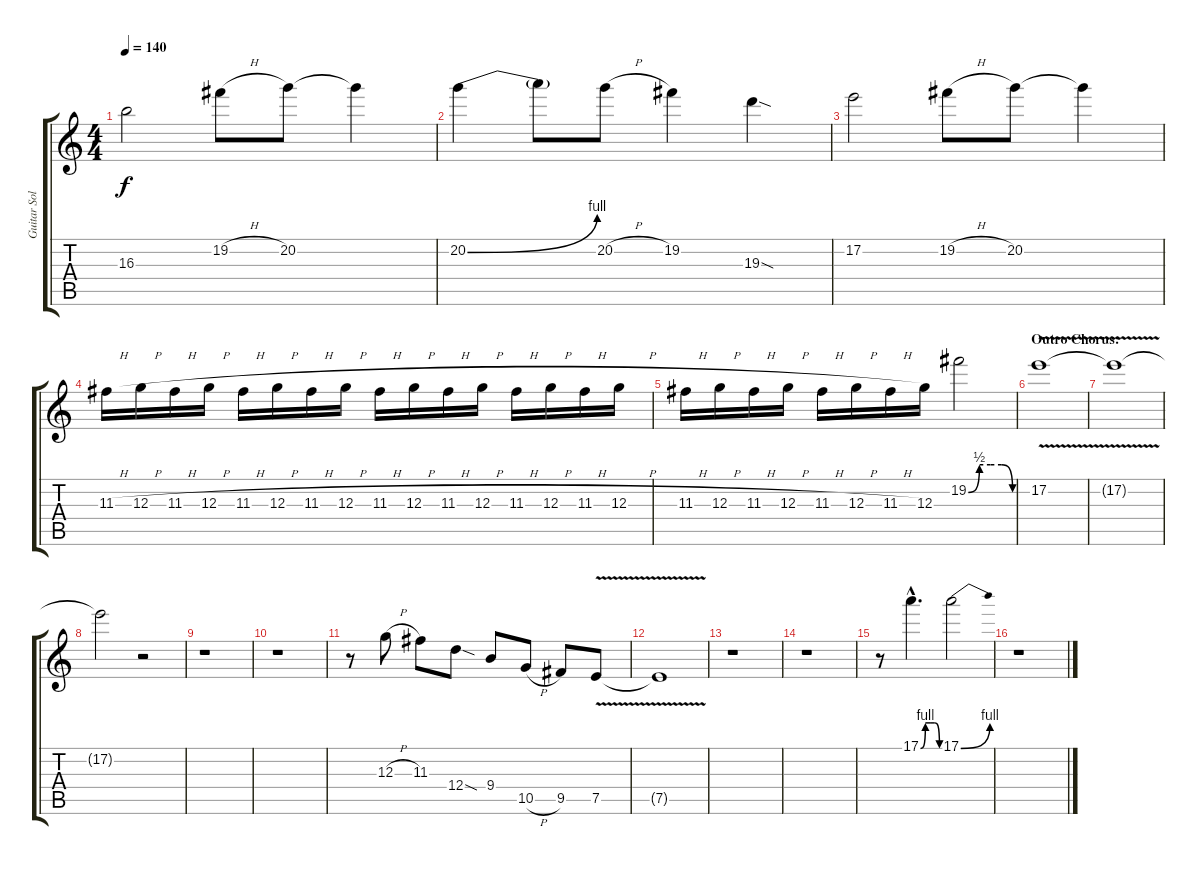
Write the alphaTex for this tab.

\track ("Guitar Solo's" "Guitar Sol") {instrument distortionguitar}
\staff {score tabs}
\tuning (E4 B3 G3 D3 A2 E2) {hide}
\ts (4 4)
\tempo 140
\clef g2
\ks c
16.3.2{dy f} 19.2{h}.8 20.2.8 20.2{t}.4 |
20.2{be (bend 0 0 60 4)}.4 20.2{t}.8 20.2{h}.8 19.2.4 19.3{sod}.4 |
17.2.2 19.2{h}.8 20.2.8 20.2{t}.4 |
11.3{h}.16 12.3{h}.16 11.3{h}.16 12.3{h}.16 11.3{h}.16 12.3{h}.16 11.3{h}.16 12.3{h}.16 11.3{h}.16 12.3{h}.16 11.3{h}.16 12.3{h}.16 11.3{h}.16 12.3{h}.16 11.3{h}.16 12.3{h}.16 |
11.3{h}.16 12.3{h}.16 11.3{h}.16 12.3{h}.16 11.3{h}.16 12.3{h}.16 11.3{h}.16 12.3.16 19.2{be (custom 0 0 15 2 30 2 45 2 60 0)}.2 |
\section ("" "Outro Chorus:")
17.2{v}.1 |
17.2{t}.1 |
17.2{t}.2 r.2 |
r.1 |
r.1 |
r.8 12.3{h}.8 11.3.8 12.4{sod}.8 9.4.8 10.5{h}.8 9.5.8 7.5{v}.8 |
7.5{t}.1 |
r.1 |
r.1 |
r.8 17.1{be (custom 0 0 15 4 30 4 45 4 60 0) hac}.4{d} 17.1{be (bend 0 0 60 4)}.2 |
r.1
